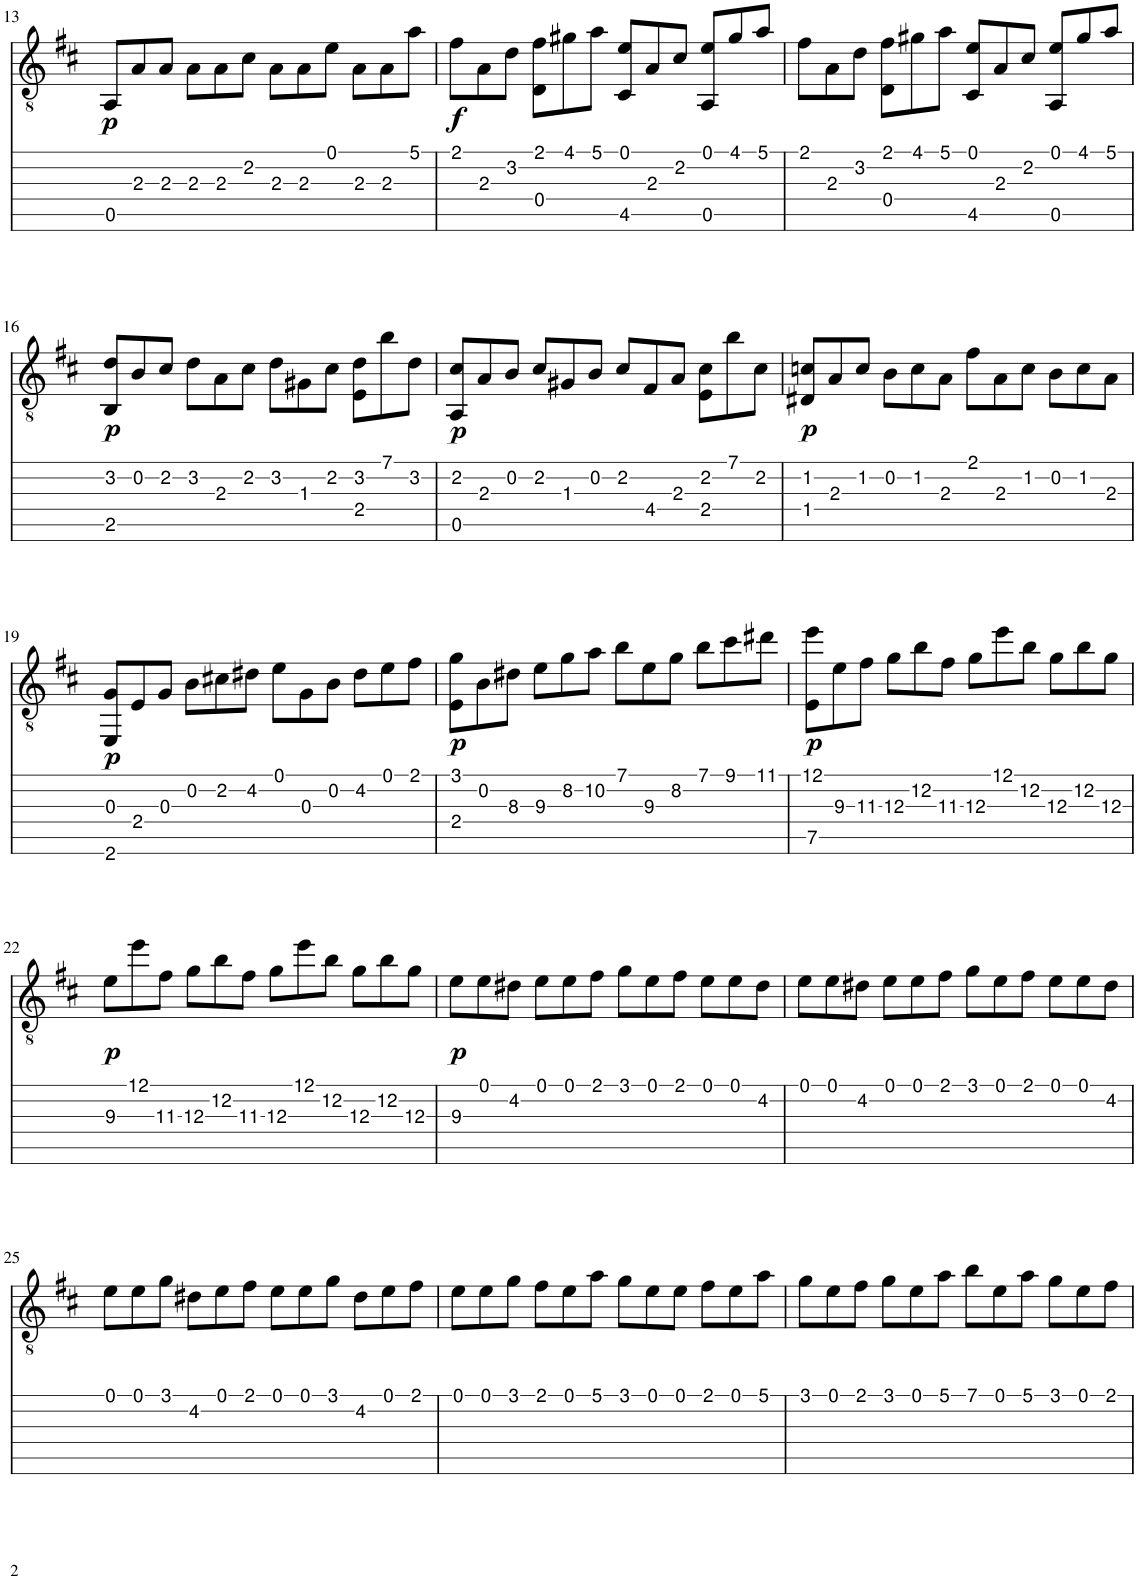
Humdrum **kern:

**kern	**kern	**dynam
*part1	*part1	*part1
*staff2	*staff1	*staff1/2
*I"Guitar	*	*
*I'Guit.	*	*
!!LO:PB:g=z
*	*clefGv2	*
*k[f#c#]	*k[f#c#]	*
*M12/8	*M12/8	*
=13	=13	=13
!	!	!LO:DY:b
8AAL	8AA/L	p
8A	8A/	.
8AJ	8A/J	.
8AL	8A\L	.
8A	8A\	.
8c#J	8c#\J	.
8AL	8A\L	.
8A	8A\	.
8eJ	8e\J	.
8AL	8A\L	.
8A	8A\	.
8aJ	8a\J	.
=14	=14	=14
!	!	!LO:DY:b
8f#L	8f#\L	f
8A	8A\	.
8dJ	8d\J	.
8D\ 8f#\L	8D\ 8f#\L	.
8g#	8g#X\	.
8aJ	8a\J	.
8C#\ 8e\L	8C#/ 8e/L	.
8A	8A/	.
8c#J	8c#/J	.
8AA\ 8e\L	8AA/ 8e/L	.
8g#	8g#/	.
8aJ	8a/J	.
=15	=15	=15
8f#L	8f#\L	.
8A	8A\	.
8dJ	8d\J	.
8D\ 8f#\L	8D\ 8f#\L	.
8g#	8g#X\	.
8aJ	8a\J	.
8C#\ 8e\L	8C#/ 8e/L	.
8A	8A/	.
8c#J	8c#/J	.
8AA\ 8e\L	8AA/ 8e/L	.
8g#	8g#/	.
8aJ	8a/J	.
!!LO:LB:g=z
=16	=16	=16
!	!	!LO:DY:b
8BB\ 8d\L	8BB/ 8d/L	p
8B	8B/	.
8c#J	8c#/J	.
8dL	8d\L	.
8A	8A\	.
8c#J	8c#\J	.
8dL	8d\L	.
8G#	8G#X\	.
8c#J	8c#\J	.
8E\ 8d\L	8E\ 8d\L	.
8b	8b\	.
8dJ	8d\J	.
=17	=17	=17
!	!	!LO:DY:b
8AA\ 8c#\L	8AA/ 8c#/L	p
8A	8A/	.
8BJ	8B/J	.
8c#L	8c#/L	.
8G#	8G#X/	.
8BJ	8B/J	.
8c#L	8c#/L	.
8F#X	8F#/	.
8AJ	8A/J	.
8E\ 8c#\L	8E\ 8c#\L	.
8b	8b\	.
8c#J	8c#\J	.
=18	=18	=18
!	!	!LO:DY:b
8D#\ 8c\L	8D#X/ 8cn/L	p
8A	8A/	.
8cJ	8c/J	.
8BL	8B\L	.
8c	8c\	.
8AJ	8A\J	.
8f#L	8f#\L	.
8A	8A\	.
8cJ	8c\J	.
8BL	8B\L	.
8c	8c\	.
8AJ	8A\J	.
!!LO:LB:g=z
=19	=19	=19
!	!	!LO:DY:b
8EE#X\ 8Gn\L	8EE/ 8G/L	p
8E	8E/	.
8GJ	8G/J	.
8BL	8B\L	.
8c#X	8c#X\	.
8d#J	8d#X\J	.
8eL	8e\L	.
8G	8G\	.
8BJ	8B\J	.
8d#L	8d#\L	.
8e	8e\	.
8f#J	8f#\J	.
=20	=20	=20
!	!	!LO:DY:b
8E\ 8g\L	8E\ 8g\L	p
8B	8B\	.
8d#J	8d#X\J	.
8eL	8e\L	.
8g	8g\	.
8a#XJ	8a\J	.
8bL	8b\L	.
8e	8e\	.
8gJ	8g\J	.
8bL	8b\L	.
8cc#	8cc#\	.
8dd#J	8dd#X\J	.
=21	=21	=21
!	!	!LO:DY:b
8E\ 8ee\L	8E\ 8ee\L	p
8e	8e\	.
8f#XJ	8f#\J	.
8gL	8g\L	.
8b	8b\	.
8f#J	8f#\J	.
8gL	8g\L	.
8ee	8ee\	.
8bJ	8b\J	.
8gL	8g\L	.
8b	8b\	.
8gJ	8g\J	.
!!LO:LB:g=z
=22	=22	=22
!	!	!LO:DY:b
8eL	8e\L	p
8ee	8ee\	.
8f#J	8f#\J	.
8gL	8g\L	.
8b	8b\	.
8f#J	8f#\J	.
8gL	8g\L	.
8ee	8ee\	.
8bJ	8b\J	.
8gL	8g\L	.
8b	8b\	.
8gJ	8g\J	.
=23	=23	=23
!	!	!LO:DY:b
8eL	8e\L	p
8e	8e\	.
8d#J	8d#X\J	.
8eL	8e\L	.
8e	8e\	.
8f#J	8f#\J	.
8gL	8g\L	.
8e	8e\	.
8f#J	8f#\J	.
8eL	8e\L	.
8e	8e\	.
8d#J	8d#\J	.
=24	=24	=24
8eL	8e\L	.
8e	8e\	.
8d#J	8d#X\J	.
8eL	8e\L	.
8e	8e\	.
8f#J	8f#\J	.
8gL	8g\L	.
8e	8e\	.
8f#J	8f#\J	.
8eL	8e\L	.
8e	8e\	.
8d#J	8d#\J	.
!!LO:LB:g=z
=25	=25	=25
8eL	8e\L	.
8e	8e\	.
8g#XJ	8g\J	.
8d#L	8d#X\L	.
8e	8e\	.
8f#J	8f#\J	.
8eL	8e\L	.
8e	8e\	.
8gJ	8g\J	.
8d#L	8d#\L	.
8e	8e\	.
8f#J	8f#\J	.
=26	=26	=26
8eL	8e\L	.
8e	8e\	.
8gJ	8g\J	.
8f#XL	8f#\L	.
8e	8e\	.
8aJ	8a\J	.
8gL	8g\L	.
8e	8e\	.
8eJ	8e\J	.
8f#L	8f#\L	.
8e	8e\	.
8aJ	8a\J	.
=27	=27	=27
8gL	8g\L	.
8e	8e\	.
8f#J	8f#\J	.
8gL	8g\L	.
8e	8e\	.
8aJ	8a\J	.
8bL	8b\L	.
8e	8e\	.
8aJ	8a\J	.
8gL	8g\L	.
8e	8e\	.
8f#J	8f#\J	.
=	=	=
*-	*-	*-
